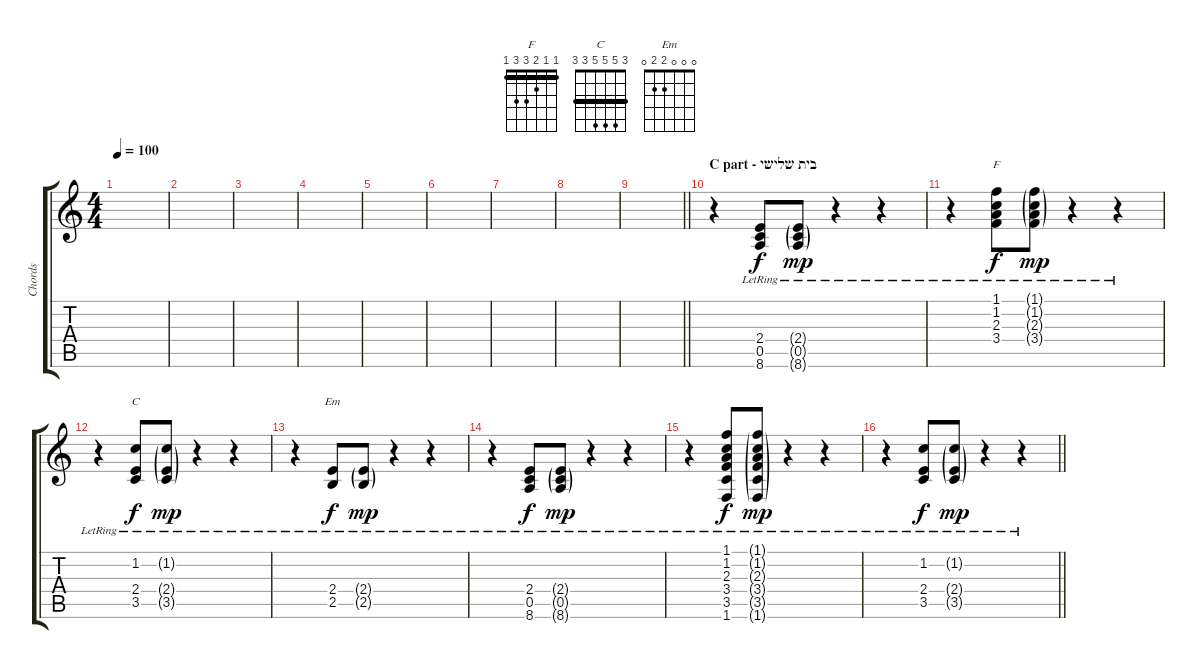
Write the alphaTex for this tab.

\track ("Chords" "Chords") {instrument overdrivenguitar}
\staff {score tabs}
\tuning (E4 B3 G3 D3 A2 E2) {hide}
\chord ("F" 1 1 2 3 3 1) {barre 1}
\chord ("C" 3 5 5 5 3 3) {barre 3}
\chord ("Em" 0 0 0 2 2 0)
\ts (4 4)
\tempo 100
\clef g2
\ks c
|
|
|
|
|
|
|
|
\barLineRight lightlight
|
\section ("" "C part - בית שלישי")
r.4 (2.4{lr} 0.5{lr} 8.6{lr}).8 (2.4{g lr} 0.5{g lr} 8.6{g lr}).8{dy mp} r.4 r.4 |
r.4 (1.1{lr} 1.2{lr} 2.3{lr} 3.4{lr}).8{ch "F" dy f} (1.1{g lr} 1.2{g lr} 2.3{g lr} 3.4{g lr}).8{dy mp} r.4 r.4 |
r.4 (1.2{lr} 2.4{lr} 3.5{lr}).8{ch "C" dy f} (1.2{g lr} 2.4{g lr} 3.5{g lr}).8{dy mp} r.4 r.4 |
r.4 (2.4{lr} 2.5{lr}).8{ch "Em" dy f} (2.4{g lr} 2.5{g lr}).8{dy mp} r.4 r.4 |
r.4 (2.4{lr} 0.5{lr} 8.6{lr}).8{dy f} (2.4{g lr} 0.5{g lr} 8.6{g lr}).8{dy mp} r.4 r.4 |
r.4 (1.1{lr} 1.2{lr} 2.3{lr} 3.4{lr} 3.5{lr} 1.6{lr}).8{dy f} (1.1{g lr} 1.2{g lr} 2.3{g lr} 3.4{g lr} 3.5{g lr} 1.6{g lr}).8{dy mp} r.4 r.4 |
\barLineRight lightlight
r.4 (1.2{lr} 2.4{lr} 3.5{lr}).8{dy f} (1.2{g lr} 2.4{g lr} 3.5{g lr}).8{dy mp} r.4 r.4
